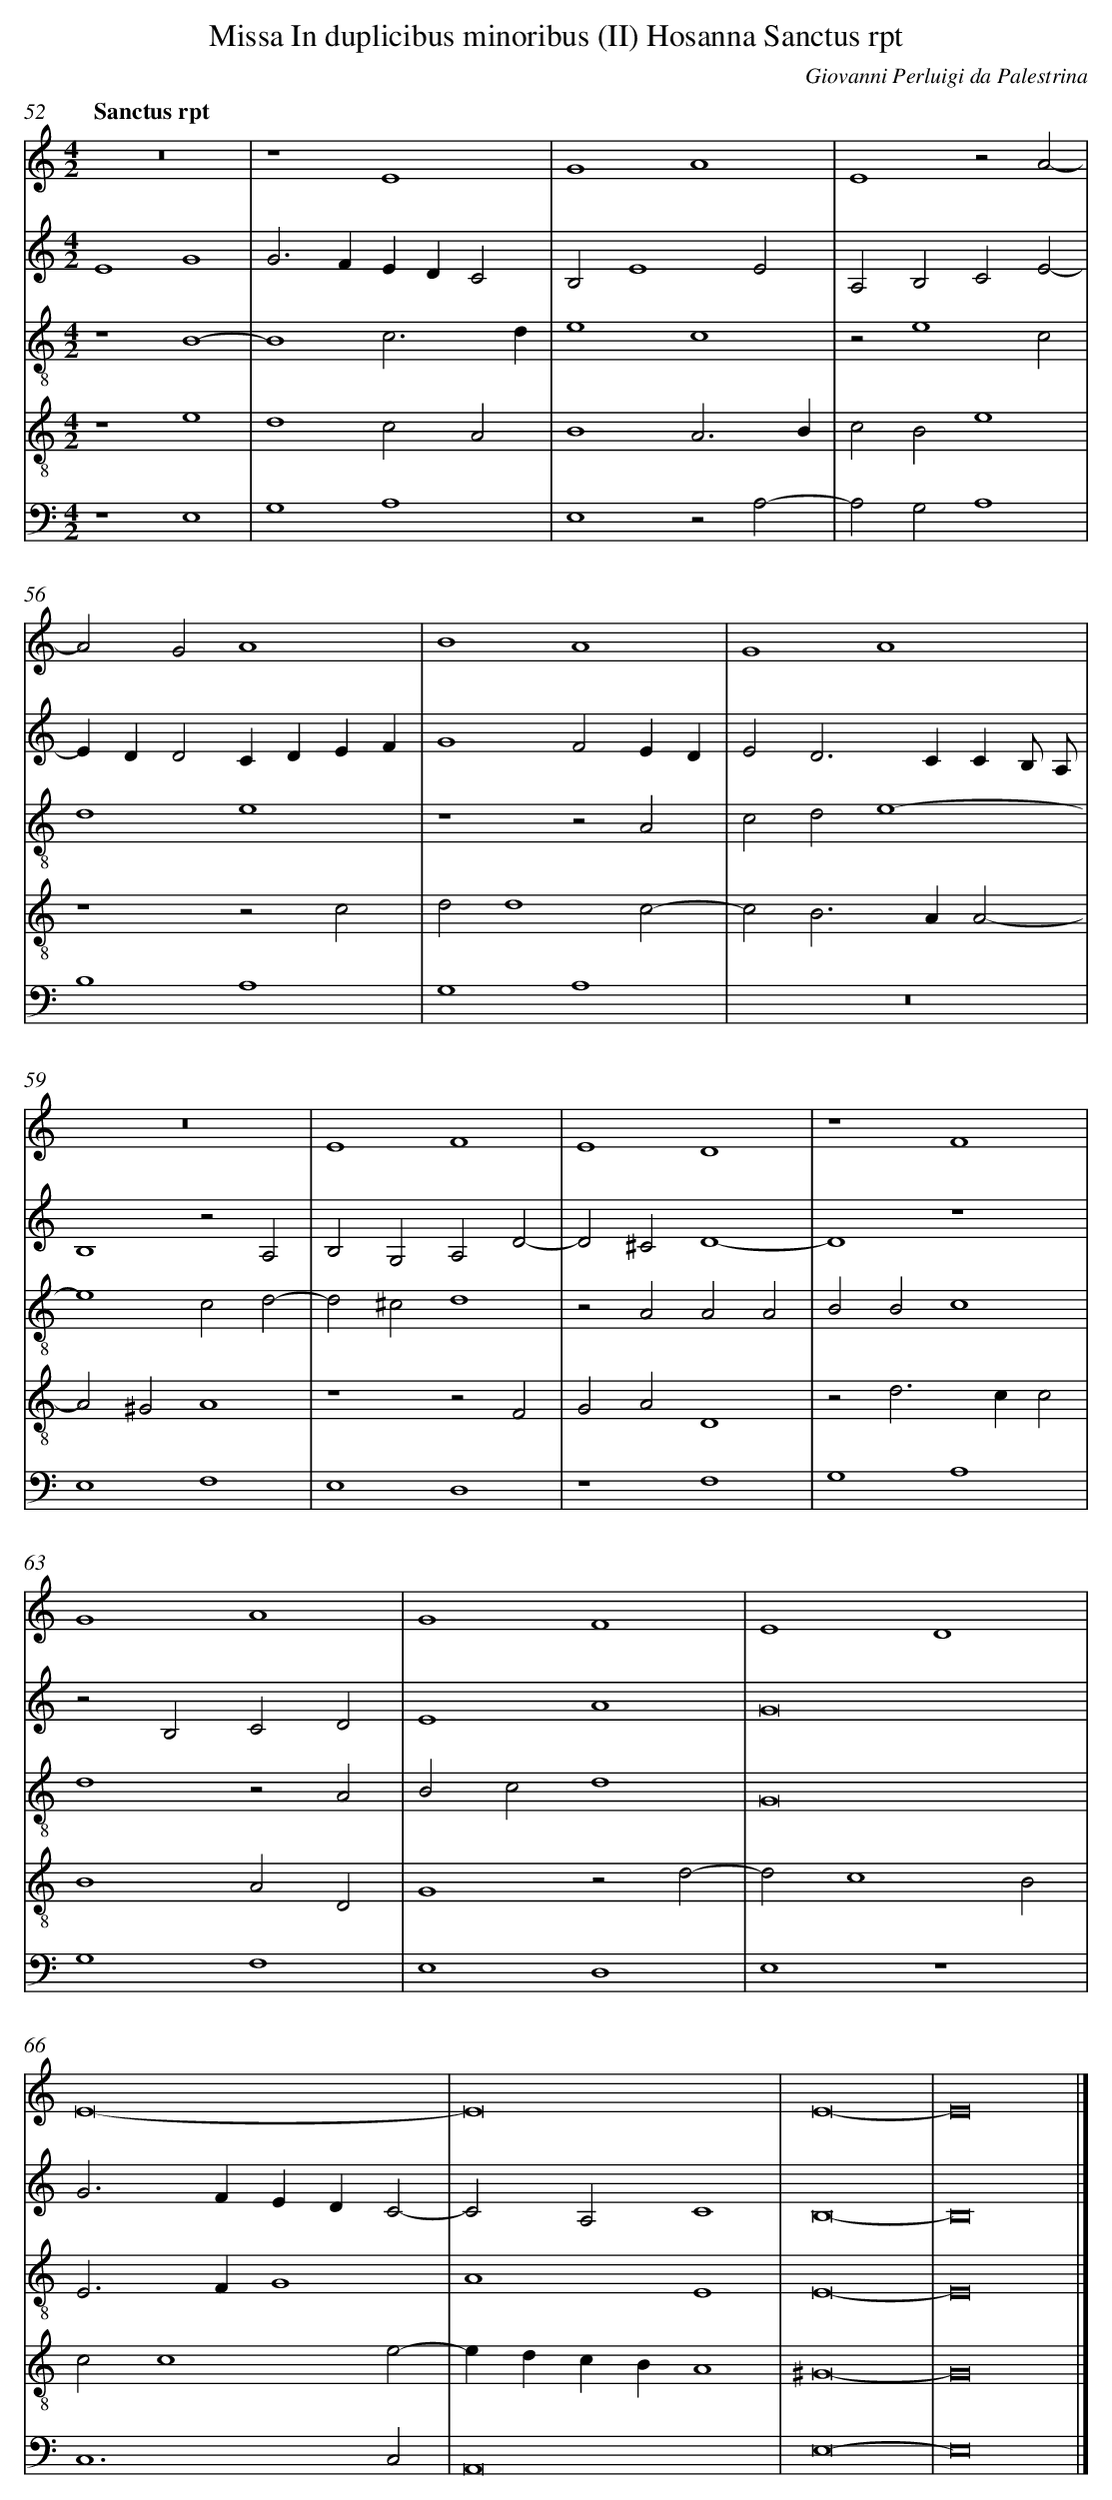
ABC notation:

X:1
T: Missa In duplicibus minoribus (II) Hosanna Sanctus rpt
C: Giovanni Perluigi da Palestrina
L: 1/4
M: 4/2
Q: "Sanctus rpt"
V: 1 clef=treble
V: 2 clef=treble
V: 3 clef=treble-8
V: 4 clef=treble-8
V: 5 clef=bass
K: C
[V:1] z8 |
[V:2] E4G4 |
[V:3] z4B4- |
[V:4] z4e4 |
[V:5] z4E,4 |
[V:1] z4E4 |
[V:2] G2>F2EDC2 |
[V:3] B4c3d |
[V:4] d4c2A2 |
[V:5] G,4A,4 |
[V:1] G4A4 |
[V:2] B,2E4E2 |
[V:3] e4c4 |
[V:4] B4A3B |
[V:5] E,4z2A,2- |
[V:1] E4z2A2- |
[V:2] A,2B,2C2E2- |
[V:3] z2e4c2 |
[V:4] c2B2e4 |
[V:5] A,2G,2A,4 |
[V:1] A2G2A4 |
[V:2] EDD2CDEF |
[V:3] d4e4 |
[V:4] z4z2c2 |
[V:5] B,4A,4 |
[V:1] B4A4 |
[V:2] G4F2ED |
[V:3] z4z2A2 |
[V:4] d2d4c2- |
[V:5] G,4A,4 |
[V:1] G4A4 |
[V:2] E2D2>C2CB,/ A,/ |
[V:3] c2d2e4- |
[V:4] c2B2>A2A2- |
[V:5] z8 |
[V:1] z8 |
[V:2] B,4z2A,2 |
[V:3] e4c2d2- |
[V:4] A2^G2A4 |
[V:5] E,4F,4 |
[V:1] E4F4 |
[V:2] B,2G,2A,2D2- |
[V:3] d2^c2d4 |
[V:4] z4z2F2 |
[V:5] E,4D,4 |
[V:1] E4D4 |
[V:2] D2^C2D4- |
[V:3] z2A2A2A2 |
[V:4] G2A2D4 |
[V:5] z4F,4 |
[V:1] z4F4 |
[V:2] D4z4 |
[V:3] B2B2c4 |
[V:4] z2d2>c2c2 |
[V:5] G,4A,4 |
[V:1] G4A4 |
[V:2] z2B,2C2D2 |
[V:3] d4z2A2 |
[V:4] B4A2D2 |
[V:5] G,4F,4 |
[V:1] G4F4 |
[V:2] E4A4 |
[V:3] B2c2d4 |
[V:4] G4z2d2- |
[V:5] E,4D,4 |
[V:1] E4D4 |
[V:2] G8 |
[V:3] G8 |
[V:4] d2c4B2 |
[V:5] E,4z4 |
[V:1] E8- |
[V:2] G2>F2EDC2- |
[V:3] E2>F2G4 |
[V:4] c2c4e2- |
[V:5] C,6C,2 |
[V:1] E8 |
[V:2] C2A,2C4 |
[V:3] A4E4 |
[V:4] edcBA4 |
[V:5] A,,8 |
[V:1] E8- |
[V:2] B,8- |
[V:3] E8- |
[V:4] ^G8- |
[V:5] E,8- |
[V:1] E8 |]
[V:2] B,8 |]
[V:3] E8 |]
[V:4] G8 |]
[V:5] E,8 |]
